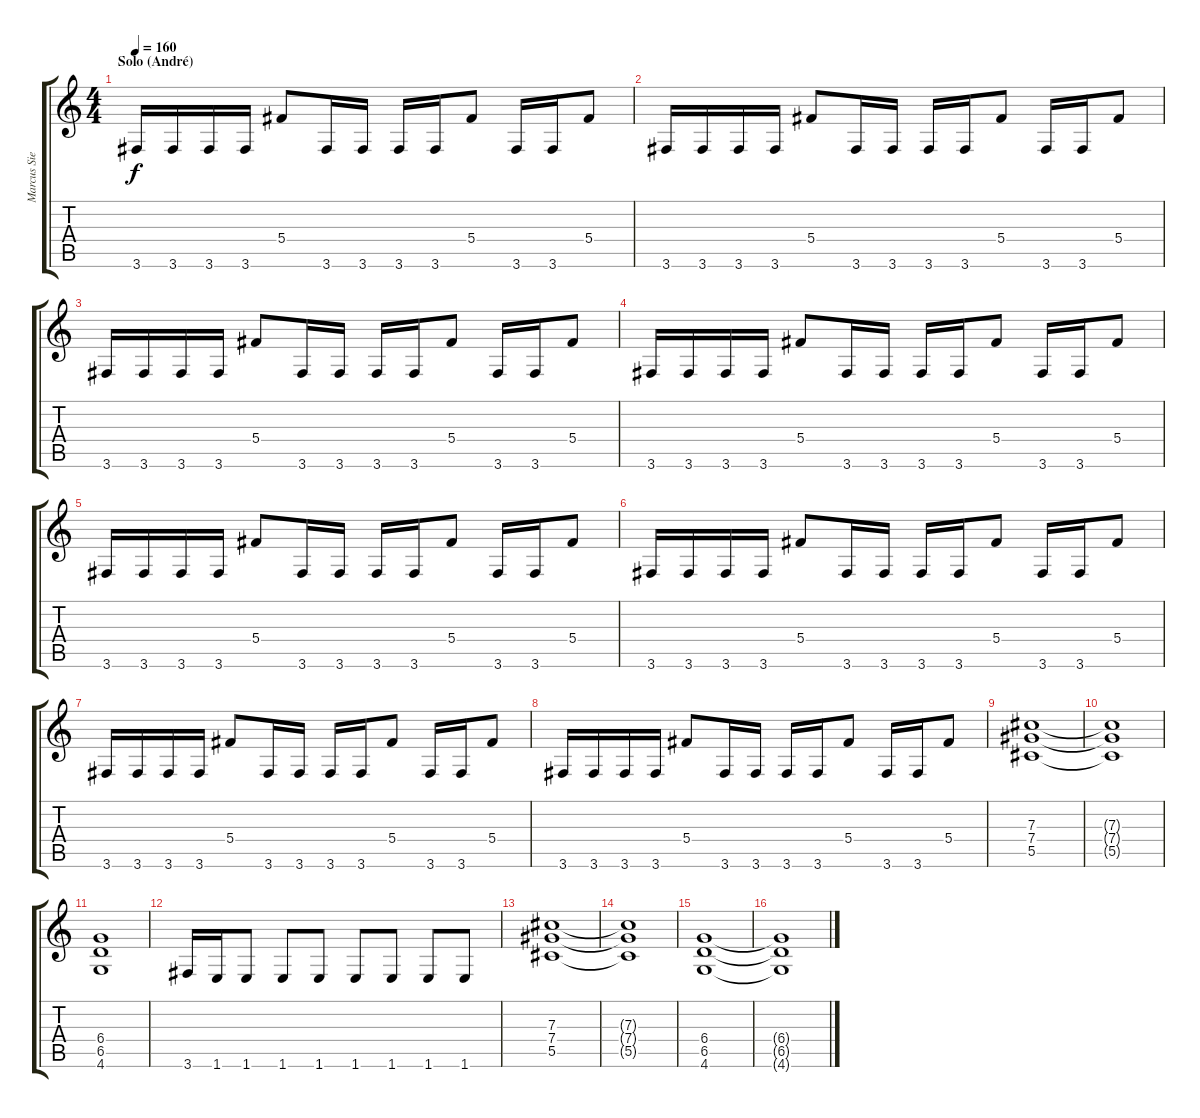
\track ("Marcus Siepen" "Marcus Sie") {instrument distortionguitar}
\staff {score tabs}
\tuning (Eb4 Bb3 Gb3 Db3 Ab2 Eb2) {hide}
\ts (4 4)
\section ("" "Solo (André)")
\tempo 160
\clef g2
\ks c
3.6.16{dy f} 3.6.16 3.6.16 3.6.16 5.4.8 3.6.16 3.6.16 3.6.16 3.6.16 5.4.8 3.6.16 3.6.16 5.4.8 |
3.6.16 3.6.16 3.6.16 3.6.16 5.4.8 3.6.16 3.6.16 3.6.16 3.6.16 5.4.8 3.6.16 3.6.16 5.4.8 |
3.6.16 3.6.16 3.6.16 3.6.16 5.4.8 3.6.16 3.6.16 3.6.16 3.6.16 5.4.8 3.6.16 3.6.16 5.4.8 |
3.6.16 3.6.16 3.6.16 3.6.16 5.4.8 3.6.16 3.6.16 3.6.16 3.6.16 5.4.8 3.6.16 3.6.16 5.4.8 |
3.6.16 3.6.16 3.6.16 3.6.16 5.4.8 3.6.16 3.6.16 3.6.16 3.6.16 5.4.8 3.6.16 3.6.16 5.4.8 |
3.6.16 3.6.16 3.6.16 3.6.16 5.4.8 3.6.16 3.6.16 3.6.16 3.6.16 5.4.8 3.6.16 3.6.16 5.4.8 |
3.6.16 3.6.16 3.6.16 3.6.16 5.4.8 3.6.16 3.6.16 3.6.16 3.6.16 5.4.8 3.6.16 3.6.16 5.4.8 |
3.6.16 3.6.16 3.6.16 3.6.16 5.4.8 3.6.16 3.6.16 3.6.16 3.6.16 5.4.8 3.6.16 3.6.16 5.4.8 |
(7.3 7.4 5.5).1 |
(7.3{t} 7.4{t} 5.5{t}).1 |
(6.4 6.5 4.6).1 |
3.6.16 1.6.16 1.6.8 1.6.8 1.6.8 1.6.8 1.6.8 1.6.8 1.6.8 |
(7.3 7.4 5.5).1 |
(7.3{t} 7.4{t} 5.5{t}).1 |
(6.4 6.5 4.6).1 |
(6.4{t} 6.5{t} 4.6{t}).1
